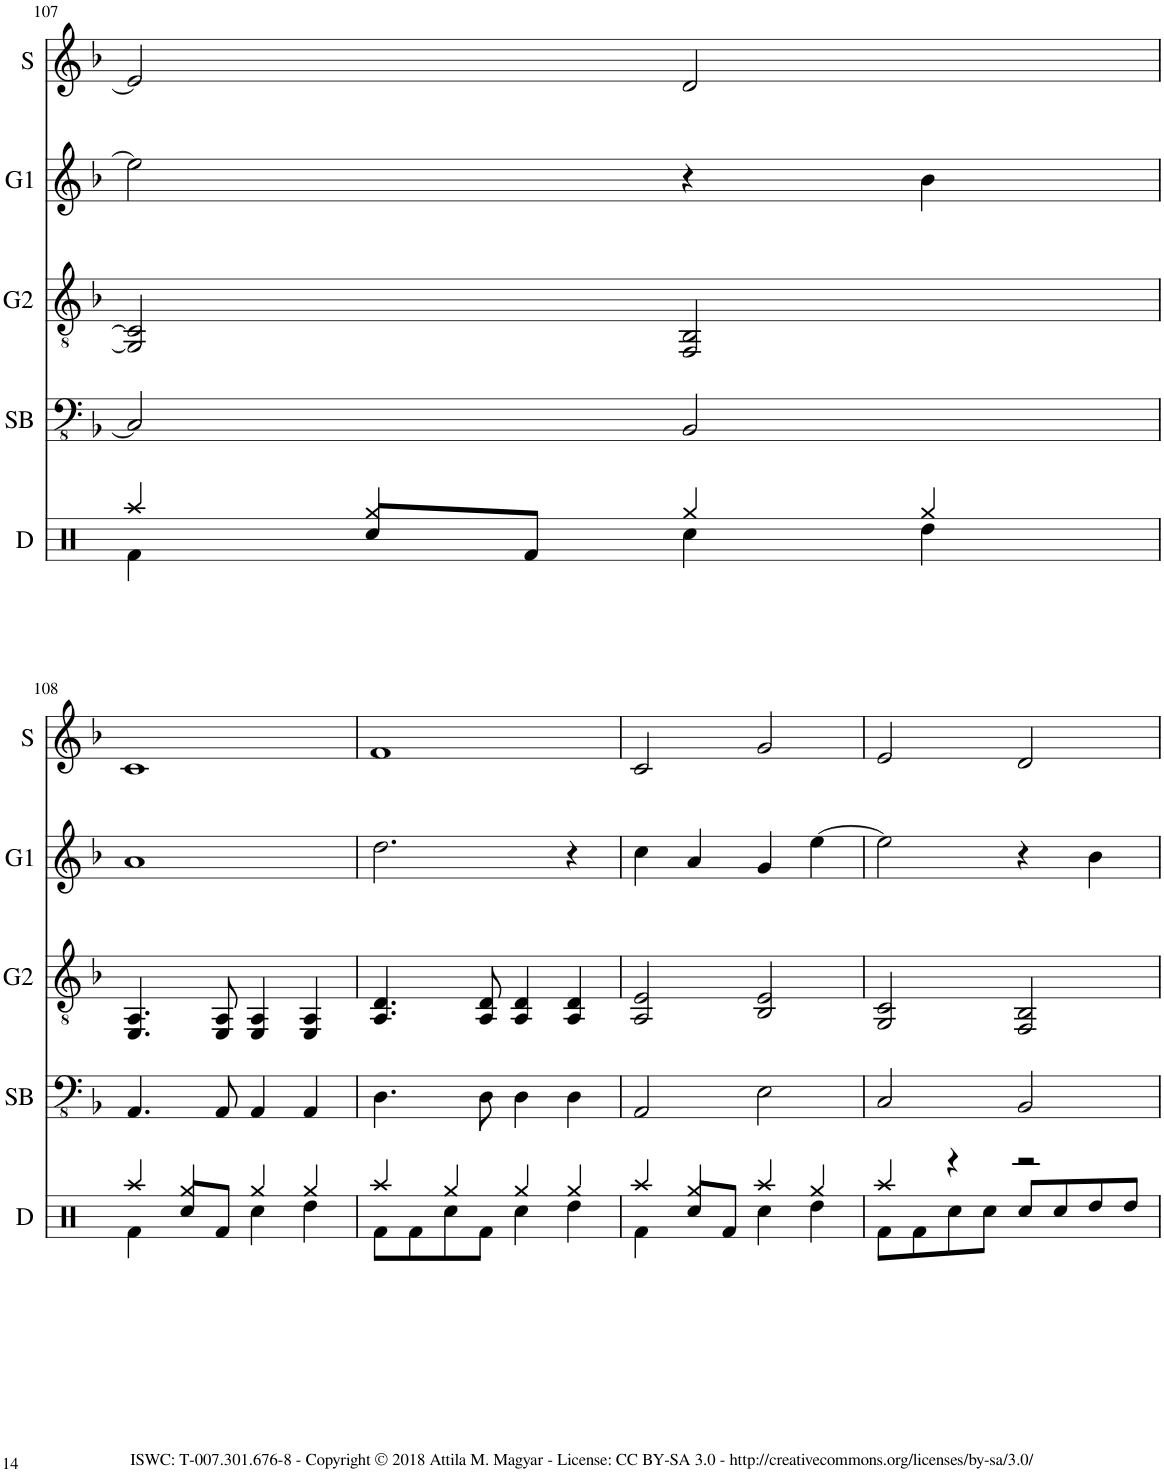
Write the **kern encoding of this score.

**kern	**kern	**kern	**kern	**kern
*part5	*part4	*part3	*part2	*part1
*staff5	*staff4	*staff3	*staff2	*staff1
*I"Drums	*I"Synth Bass	*I"Guitar 2	*I"Guitar 1	*I"Synth
*I'D	*I'SB	*I'G2	*I'G1	*I'S
!!LO:PB:g=z
*clefX	*clefFv4	*clefGv2	*clefG2	*clefG2
*k[]	*k[b-]	*k[b-]	*k[b-]	*k[b-]
*M4/4	*M4/4	*M4/4	*M4/4	*M4/4
=107	=107	=107	=107	=107
*^	*	*	*	*
4Raa/	4Rf\	2CC/]	2GG/] 2C/]	2ee\]	2e/]
4Rgg/	8Rcc/L	.	.	.	.
.	8Rf/J	.	.	.	.
4Rgg/	4Rcc\	2BBB-/	2FF/ 2BB-/	4r	2d/
4Rgg/	4Rdd\	.	.	4b-\	.
!!LO:LB:g=z
=108	=108	=108	=108	=108	=108
4Raa/	4Rf\	4.AAA/	4.EE/ 4.AA/	1a	1c
4Rgg/	8Rcc/L	.	.	.	.
.	8Rf/J	8AAA/	8EE/ 8AA/	.	.
4Rgg/	4Rcc\	4AAA/	4EE/ 4AA/	.	.
4Rgg/	4Rdd\	4AAA/	4EE/ 4AA/	.	.
=109	=109	=109	=109	=109	=109
4Raa/	8Rf\L	4.DD\	4.AA/ 4.D/	2.dd\	1f
.	8Rf\	.	.	.	.
4Rgg/	8Rcc\	.	.	.	.
.	8Rf\J	8DD\	8AA/ 8D/	.	.
4Rgg/	4Rcc\	4DD\	4AA/ 4D/	.	.
4Rgg/	4Rdd\	4DD\	4AA/ 4D/	4r	.
=110	=110	=110	=110	=110	=110
4Raa/	4Rf\	2AAA/	2AA/ 2E/	4cc\	2c/
4Rgg/	8Rcc/L	.	.	4a/	.
.	8Rf/J	.	.	.	.
4Raa/	4Rcc\	2EE\	2BB-/ 2E/	4g/	2g/
4Rgg/	4Rdd\	.	.	[4ee\	.
=111	=111	=111	=111	=111	=111
4Raa/	8Rf\L	2CC/	2GG/ 2C/	2ee\]	2e/
.	8Rf\	.	.	.	.
4r	8Rcc\	.	.	.	.
.	8Rcc\J	.	.	.	.
2r	8Rcc/L	2BBB-/	2FF/ 2BB-/	4r	2d/
.	8Rcc/	.	.	.	.
.	8Rdd/	.	.	4b-\	.
.	8Rdd/J	.	.	.	.
*v	*v	*	*	*	*
=	=	=	=	=
*-	*-	*-	*-	*-
